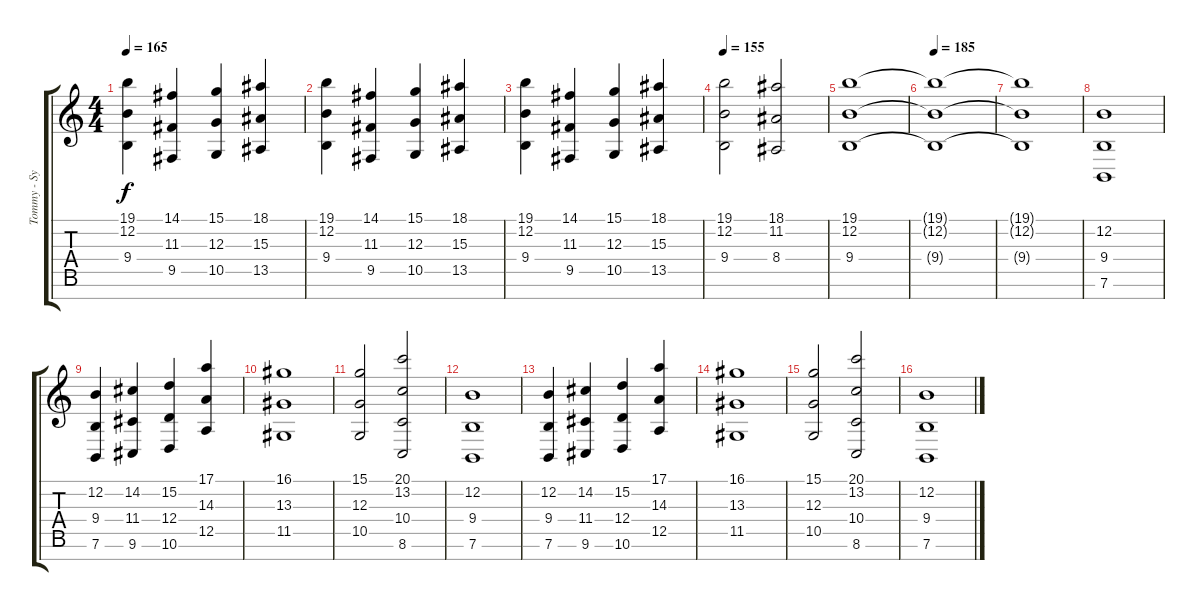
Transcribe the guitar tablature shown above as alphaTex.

\track ("Tommy - Synth" "Tommy - Sy") {instrument stringensemble1}
\staff {score tabs}
\tuning (E4 B3 G3 D3 A2 E2 B1) {hide}
\ts (4 4)
\tempo 165
\clef g2
\ks c
(19.1 12.2 9.4).4{dy f} (14.1 11.3 9.5).4 (15.1 12.3 10.5).4 (18.1 15.3 13.5).4 |
(19.1 12.2 9.4).4 (14.1 11.3 9.5).4 (15.1 12.3 10.5).4 (18.1 15.3 13.5).4 |
(19.1 12.2 9.4).4 (14.1 11.3 9.5).4 (15.1 12.3 10.5).4 (18.1 15.3 13.5).4 |
\tempo 155
(19.1 12.2 9.4).2 (18.1 11.2 8.4).2 |
(19.1 12.2 9.4).1 |
\tempo 185
(19.1{t} 12.2{t} 9.4{t}).1 |
(19.1{t} 12.2{t} 9.4{t}).1 |
(12.2 9.4 7.6).1{volume 11} |
(12.2 9.4 7.6).4 (14.2 11.4 9.6).4 (15.2 12.4 10.6).4 (17.1 14.3 12.5).4 |
(16.1 13.3 11.5).1 |
(15.1 12.3 10.5).2 (20.1 13.2 10.4 8.6).2 |
(12.2 9.4 7.6).1 |
(12.2 9.4 7.6).4 (14.2 11.4 9.6).4 (15.2 12.4 10.6).4 (17.1 14.3 12.5).4 |
(16.1 13.3 11.5).1 |
(15.1 12.3 10.5).2 (20.1 13.2 10.4 8.6).2 |
(12.2 9.4 7.6).1
